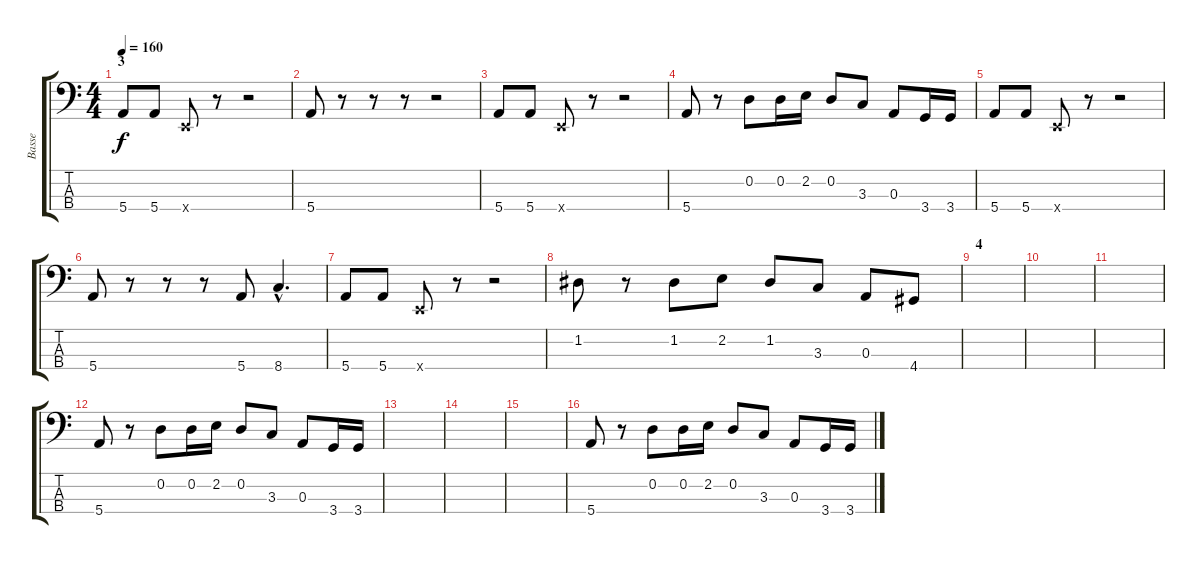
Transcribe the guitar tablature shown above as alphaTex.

\track ("Basse" "Basse") {instrument slapbass1}
\staff {score tabs}
\tuning (G2 D2 A1 E1) {hide}
\ts (4 4)
\section ("" "3")
\tempo 160
\clef f4
\ks c
5.4.8{dy f} 5.4.8 0.4{x}.8 r.8 r.2 |
5.4.8 r.8 r.8 r.8 r.2 |
5.4.8 5.4.8 0.4{x}.8 r.8 r.2 |
5.4.8 r.8 0.2.8 0.2.16 2.2.16 0.2.8 3.3.8 0.3.8 3.4.16 3.4.16 |
5.4.8 5.4.8 0.4{x}.8 r.8 r.2 |
5.4.8 r.8 r.8 r.8 5.4.8 8.4{hac}.4{d} |
5.4.8 5.4.8 0.4{x}.8 r.8 r.2 |
1.2.8 r.8 1.2.8 2.2.8 1.2.8 3.3.8 0.3.8 4.4.8 |
\section ("" "4")
|
|
|
5.4.8 r.8 0.2.8 0.2.16 2.2.16 0.2.8 3.3.8 0.3.8 3.4.16 3.4.16 |
|
|
|
5.4.8 r.8 0.2.8 0.2.16 2.2.16 0.2.8 3.3.8 0.3.8 3.4.16 3.4.16
